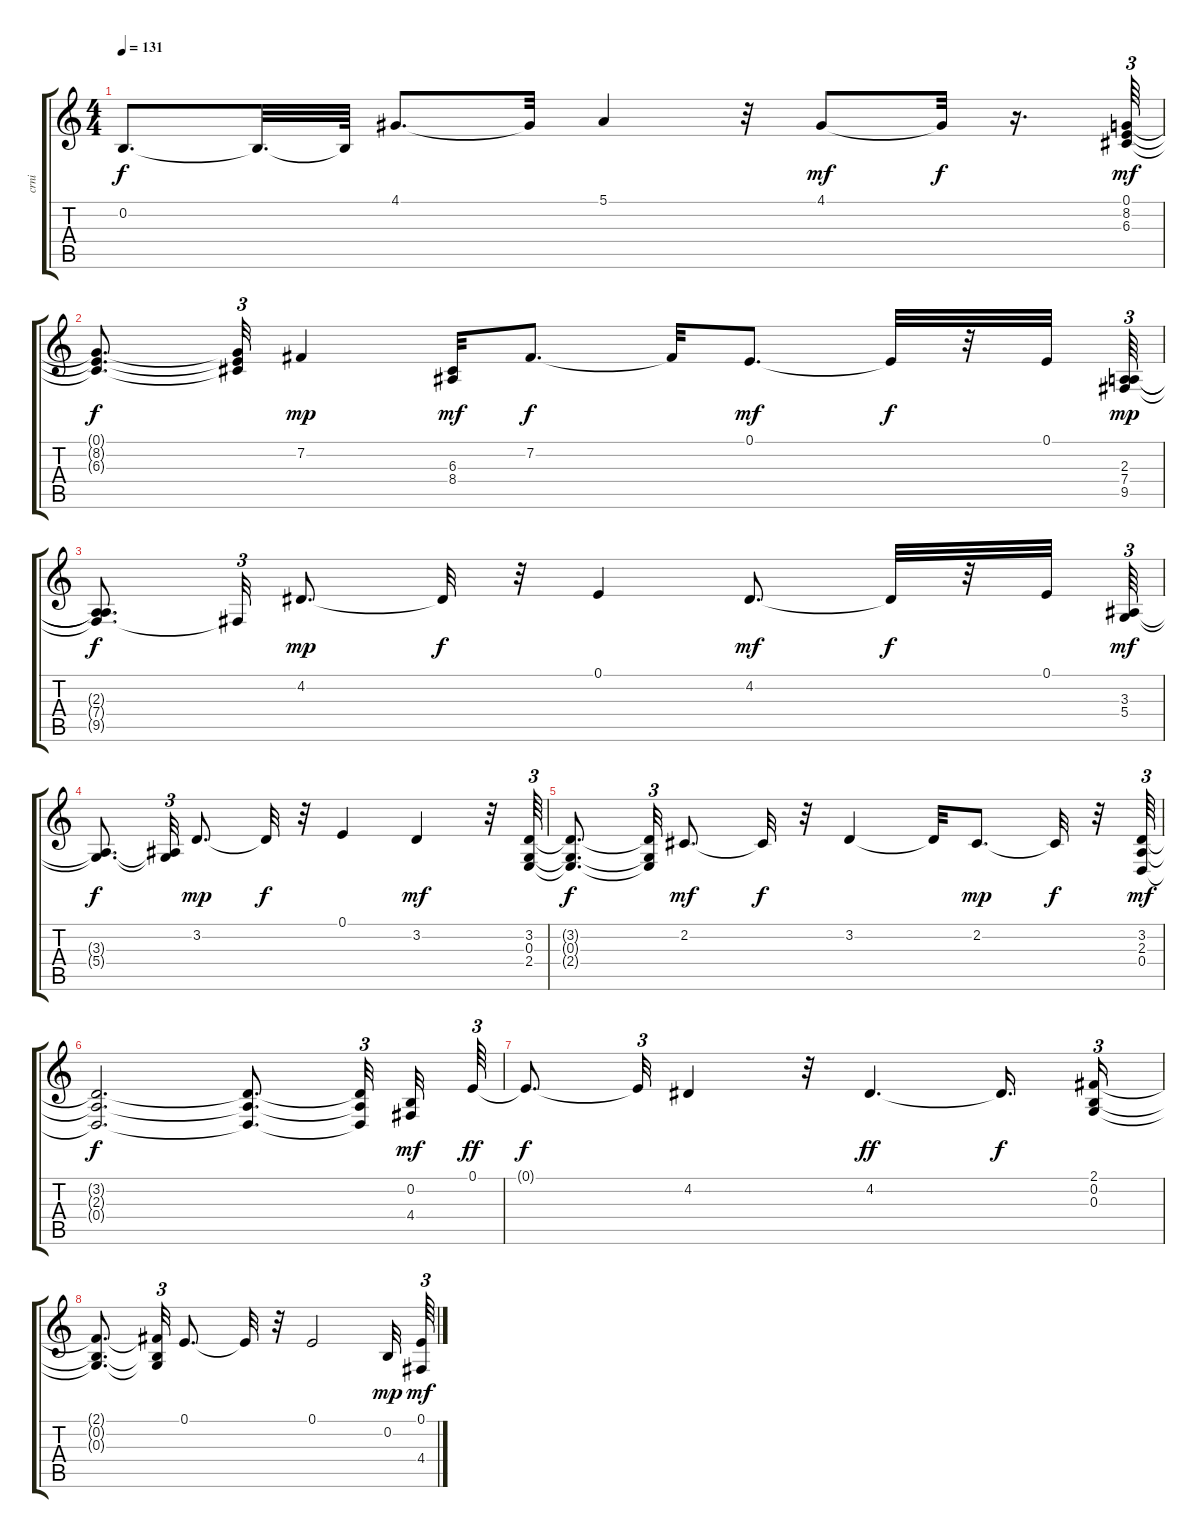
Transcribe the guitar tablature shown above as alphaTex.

\track ("crni" "crni") {instrument frenchhorn}
\staff {score tabs}
\tuning (E4 B3 G3 D3 A2 E2) {hide}
\ts (4 4)
\tempo 131
\clef g2
\ks c
0.2{t}.8{d dy f} 0.2{t}.32{d} 0.2{t}.64 4.1.8{d} 4.1{t}.32 5.1.4 r.32 4.1.8{dy mf} 4.1{t}.32{dy f} r.16{d} (0.1 8.2 6.3).64{tu (3 2) dy mf} |
(0.1{t} 8.2{t} 6.3{t}).8{d dy f} (0.1{t} 8.2{t} 6.3{t}).32{tu (3 2)} 7.2.4{dy mp} (6.3 8.4).32{dy mf} 7.2.8{d dy f} 7.2{t}.32 0.1.8{d dy mf} 0.1{t}.32{dy f} r.32 0.1.32 (2.3 7.4 9.5).64{tu (3 2) dy mp} |
(2.3{t} 7.4{t} 9.5{t}).8{d dy f} 9.5{t}.32{tu (3 2)} 4.2.8{d dy mp} 4.2{t}.32{dy f} r.32 0.1.4 4.2.8{d dy mf} 4.2{t}.32{dy f} r.32 0.1.32 (3.3 5.4).64{tu (3 2) dy mf} |
(3.3{t} 5.4{t}).8{d dy f} (3.3{t} 5.4{t}).32{tu (3 2)} 3.2.8{d dy mp} 3.2{t}.32{dy f} r.32 0.1.4 3.2.4{dy mf} r.32 (3.2 0.3 2.4).64{tu (3 2)} |
(3.2{t} 0.3{t} 2.4{t}).8{d dy f} (3.2{t} 0.3{t} 2.4{t}).32{tu (3 2)} 2.2.8{d dy mf} 2.2{t}.32{dy f} r.32 3.2.4 3.2{t}.32 2.2.8{d dy mp} 2.2{t}.32{dy f} r.32 (3.2 2.3 0.4).64{tu (3 2) dy mf} |
(3.2{t} 2.3{t} 0.4{t}).2{d dy f} (3.2{t} 2.3{t} 0.4{t}).8{d} (3.2{t} 2.3{t} 0.4{t}).32{tu (3 2)} (0.2 4.4).32{dy mf} 0.1.64{tu (3 2) dy ff} |
0.1{t}.8{d dy f} 0.1{t}.32{tu (3 2)} 4.2.4 r.32 4.2.4{d dy ff} 4.2{t}.16{d dy f} (2.1 0.2 0.3).16{tu (3 2)} |
(2.1{t} 0.2{t} 0.3{t}).8{d} (2.1{t} 0.2{t} 0.3{t}).32{tu (3 2)} 0.1.8{d} 0.1{t}.32 r.32 0.1.2 0.2.32{dy mp} (0.1 4.4).64{tu (3 2) dy mf}
